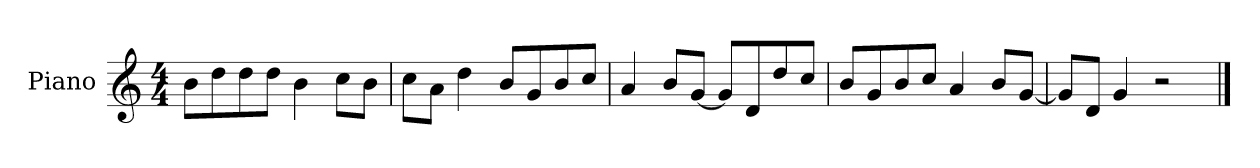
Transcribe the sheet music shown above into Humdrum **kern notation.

**kern
*part1
*staff1
*I"Piano
*I'P-no
*clefG2
*k[]
*M4/4
*MM90
=1
8b\L
8dd\
8dd\
8dd\J
4b\
8cc\L
8b\J
=2
8cc\L
8a\J
4dd\
8b/L
8g/
8b/
8cc/J
=3
4a/
8b/L
[8g/J
8g/L]
8d/
8dd/
8cc/J
=4
8b/L
8g/
8b/
8cc/J
4a/
8b/L
[8g/J
=5
8g/L]
8d/J
4g/
2r
==
*-
